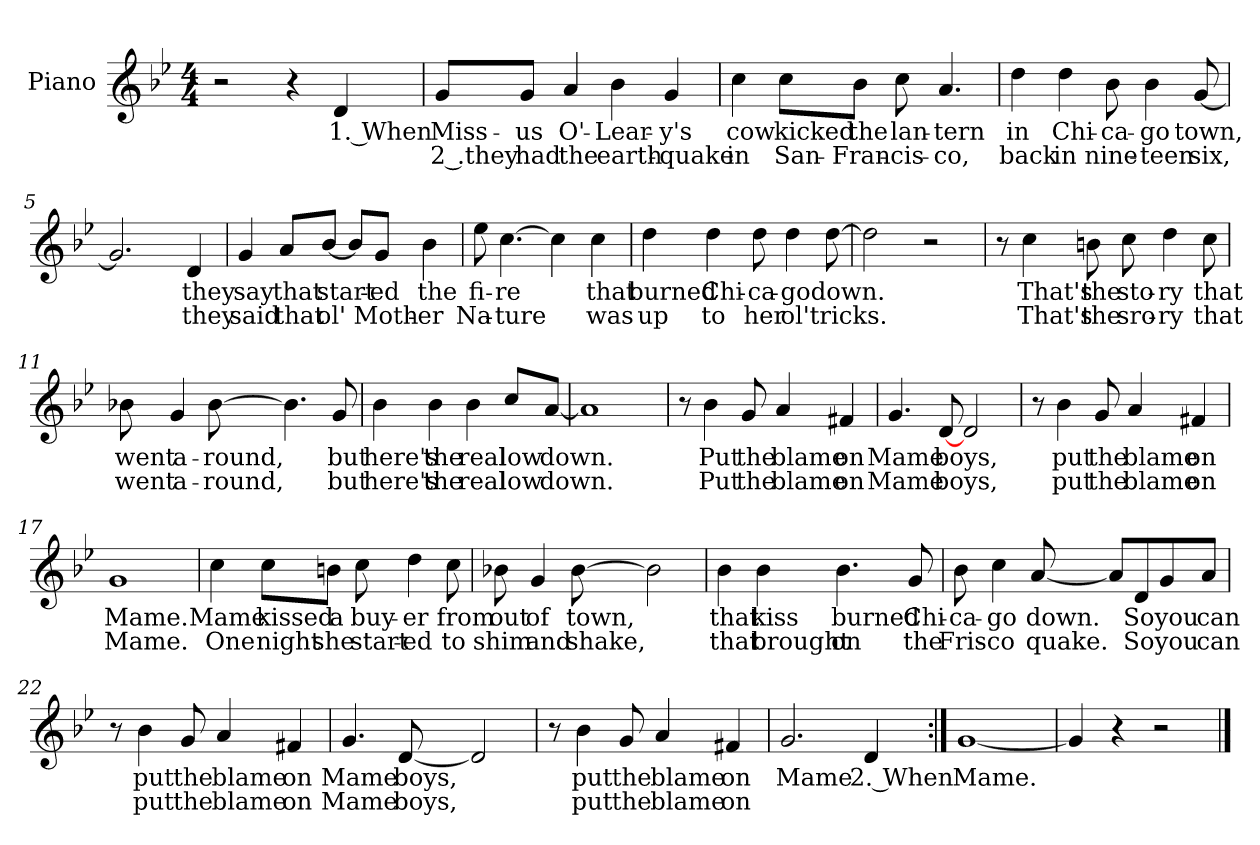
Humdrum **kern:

**kern	**text	**text
*part1	*part1	*part1
*staff1	*staff1	*staff1
*I"Piano	*	*
*I'Pno.	*	*
*clefG2	*	*
*k[b-e-]	*	*
*B-:	*	*
*M4/4	*	*
=1	=1	=1
2r	.	.
4r	.	.
4d/	1. When	.
=2	=2	=2
8g/L	Miss-	2 .they
8g/J	-us	had
4a/	O'-	the
4b-\	-Lear-	earth-
4g/	-y's	-quake
=3	=3	=3
4cc\	cow	in
8cc\L	kicked	San-
8b-\J	the	-Fran-
8cc\	lan-	-cis-
4.a/	-tern	-co,
=4	=4	=4
4dd\	in	back
4dd\	Chi-	in
8b-\	-ca-	nine-
4b-\	-go	-teen
[8g/	town,	six,
!!LO:LB:g=z
=5	=5	=5
2.g/]	.	.
4d/	they	they
=6	=6	=6
4g/	say	said
8a/L	that	that
[8b-/J	start-	ol'
8b-/L]	.	.
8g/J	-ed	Moth-
4b-\	the	-er
=7	=7	=7
8ee-\	fi-	Na-
[4.cc\	-re	-ture
4cc\]	.	.
4cc\	that	was
=8	=8	=8
4dd\	burned	up
4dd\	Chi-	to
8dd\	-ca-	her
4dd\	-go	ol'
[8dd\	down.	tricks.
!!LO:LB:g=z
=9	=9	=9
2dd\]	.	.
2r	.	.
=10	=10	=10
8r	.	.
4cc\	That's	That's
8bn\	the	the
8cc\	sto-	sro-
4dd\	-ry	-ry
8cc\	that	that
=11	=11	=11
8b-X\	went	went
4g/	a-	a-
[8b-\	-round,	-round,
4.b-\]	.	.
8g/	but	but
=12	=12	=12
4b-\	here's	here's
4b-\	the	the
4b-\	real	real
8cc/L	low	low
[8a/J	down.	down.
!!LO:LB:g=z
=13	=13	=13
1a]	.	.
=14	=14	=14
8r	.	.
4b-\	Put	Put
8g/	the	the
4a/	blame	blame
4f#X/	on	on
=15	=15	=15
4.g/	Mame	Mame
[8d/	boys,	boys,
2d/	.	.
=16	=16	=16
8r	.	.
4b-\	put	put
8g/	the	the
4a/	blame	blame
4f#X/	on	on
!!LO:LB:g=z
=17	=17	=17
1g	Mame.	Mame.
=18	=18	=18
4cc\	Mame	One
8cc\L	kissed	night
8bn\J	a	she
8cc\	buy-	start-
4dd\	-er	-ed
8cc\	from	to
=19	=19	=19
8b-X\	out	shim
4g/	of	and
[8b-\	town,	shake,
2b-\]	.	.
!!LO:LB:g=z
=20	=20	=20
4b-\	that	that
4b-\	kiss	brought
4.b-\	burned	on
8g/	Chi-	the
=21	=21	=21
8b-\	-ca-	Fris-
4cc\	-go	-co
[8a/	down.	quake.
8a/L]	.	.
8d/	So	So
8g/	you	you
8a/J	can	can
=22	=22	=22
8r	.	.
4b-\	put	put
8g/	the	the
4a/	blame	blame
4f#X/	on	on
!!LO:LB:g=z
=23	=23	=23
4.g/	Mame	Mame
[8d/	boys,	boys,
2d/]	.	.
=24	=24	=24
8r	.	.
4b-\	put	put
8g/	the	the
4a/	blame	blame
4f#X/	on	on
=25	=25	=25
2.g/	Mame	.
4d/	2. When	.
=26:|!	=26:|!	=26:|!
[1g	Mame.	.
=27	=27	=27
4g/]	.	.
4r	.	.
2r	.	.
==	==	==
*-	*-	*-
